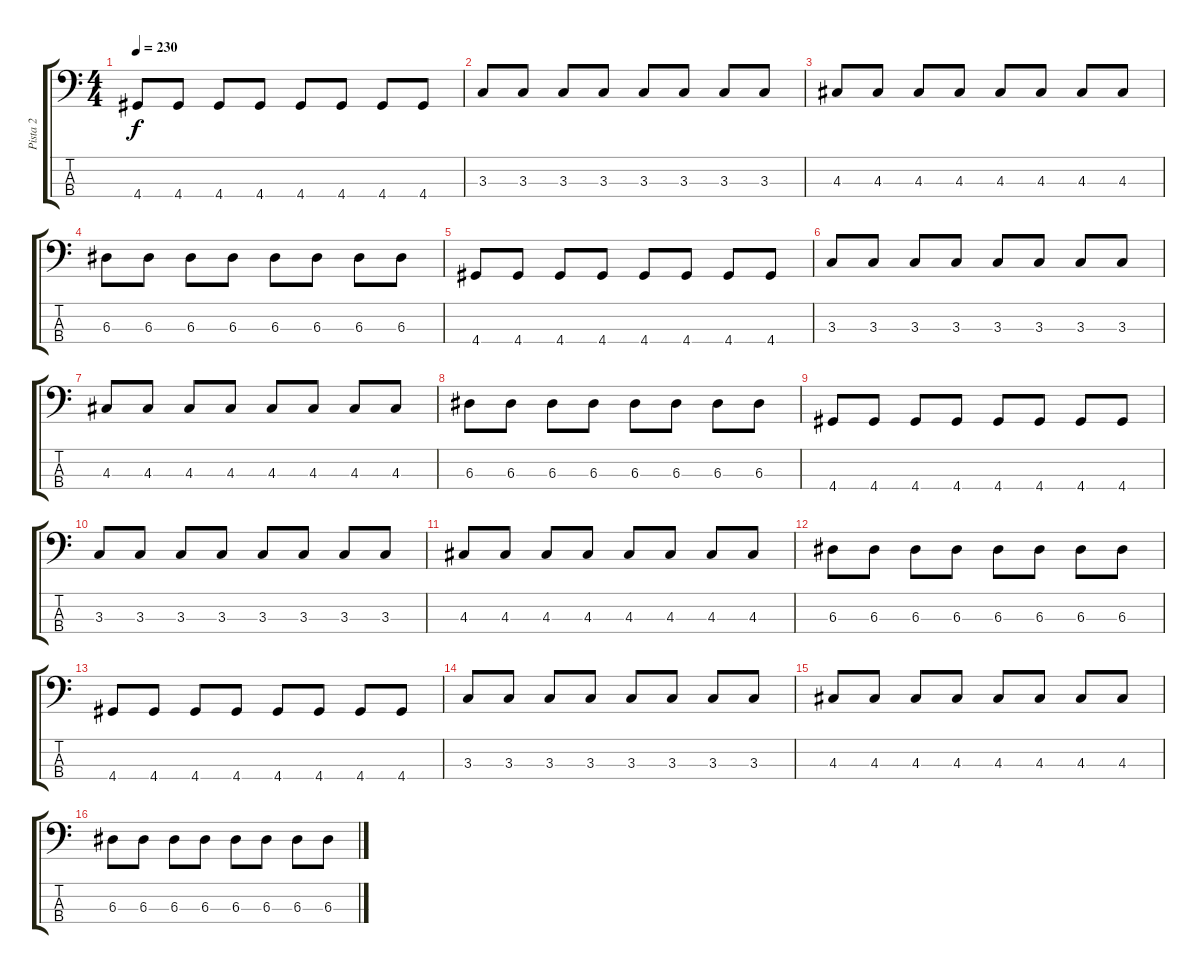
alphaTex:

\track ("Pista 2" "Pista 2") {instrument electricbassfinger}
\staff {score tabs}
\tuning (G2 D2 A1 E1) {hide}
\ts (4 4)
\tempo 230
\clef f4
\ks c
4.4.8{dy f} 4.4.8 4.4.8 4.4.8 4.4.8 4.4.8 4.4.8 4.4.8 |
3.3.8 3.3.8 3.3.8 3.3.8 3.3.8 3.3.8 3.3.8 3.3.8 |
4.3.8 4.3.8 4.3.8 4.3.8 4.3.8 4.3.8 4.3.8 4.3.8 |
6.3.8 6.3.8 6.3.8 6.3.8 6.3.8 6.3.8 6.3.8 6.3.8 |
4.4.8 4.4.8 4.4.8 4.4.8 4.4.8 4.4.8 4.4.8 4.4.8 |
3.3.8 3.3.8 3.3.8 3.3.8 3.3.8 3.3.8 3.3.8 3.3.8 |
4.3.8 4.3.8 4.3.8 4.3.8 4.3.8 4.3.8 4.3.8 4.3.8 |
6.3.8 6.3.8 6.3.8 6.3.8 6.3.8 6.3.8 6.3.8 6.3.8 |
4.4.8 4.4.8 4.4.8 4.4.8 4.4.8 4.4.8 4.4.8 4.4.8 |
3.3.8 3.3.8 3.3.8 3.3.8 3.3.8 3.3.8 3.3.8 3.3.8 |
4.3.8 4.3.8 4.3.8 4.3.8 4.3.8 4.3.8 4.3.8 4.3.8 |
6.3.8 6.3.8 6.3.8 6.3.8 6.3.8 6.3.8 6.3.8 6.3.8 |
4.4.8 4.4.8 4.4.8 4.4.8 4.4.8 4.4.8 4.4.8 4.4.8 |
3.3.8 3.3.8 3.3.8 3.3.8 3.3.8 3.3.8 3.3.8 3.3.8 |
4.3.8 4.3.8 4.3.8 4.3.8 4.3.8 4.3.8 4.3.8 4.3.8 |
6.3.8 6.3.8 6.3.8 6.3.8 6.3.8 6.3.8 6.3.8 6.3.8
